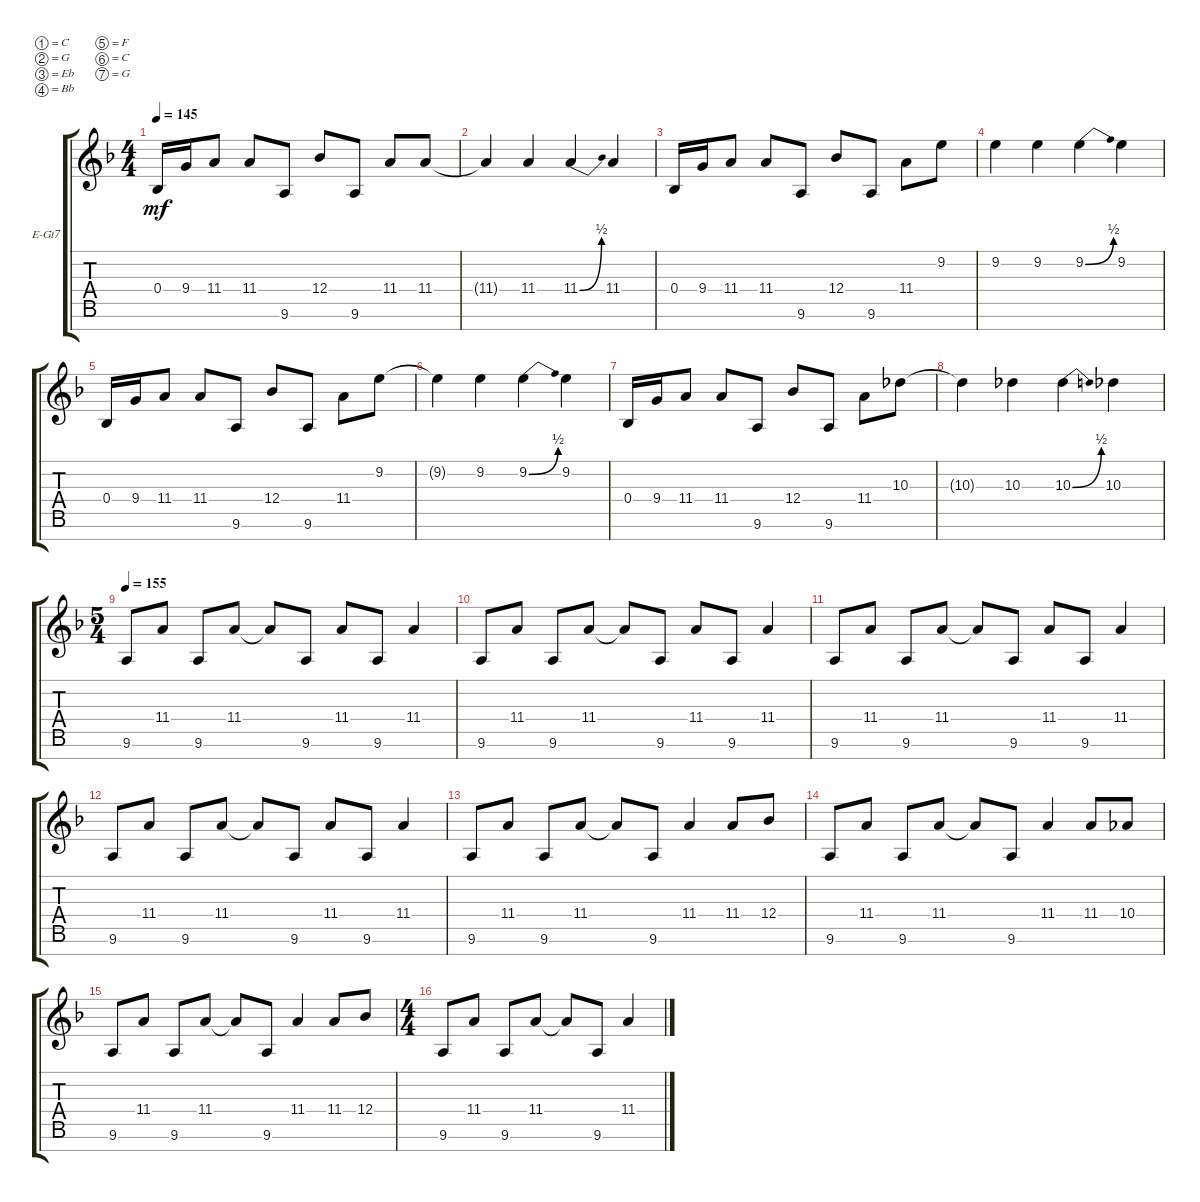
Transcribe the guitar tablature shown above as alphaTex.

\defaultSystemsLayout 4
\bracketExtendMode groupsimilarinstruments
\firstSystemTrackNameOrientation horizontal
\otherSystemsTrackNameOrientation horizontal
\track ("Electric Guitar I" "E-Gt7") {instrument distortionguitar}
\staff {score tabs}
\tuning (C4 G3 Eb3 Bb2 F2 C2 G1)
\ts (4 4)
\section ("" "")
\tempo 145
\clef g2
\ks f
0.4.16{dy mf} 9.4.16 11.4.8 11.4.8 9.6.8 12.4.8 9.6.8 11.4.8 11.4.8 |
11.4{t}.4 11.4.4 11.4{be (bend 0 0 16.2 2)}.4 11.4.4 |
0.4.16 9.4.16 11.4.8 11.4.8 9.6.8 12.4.8 9.6.8 11.4.8 9.2.8 |
9.2.4 9.2.4 9.2{be (bend 0 0 15 2)}.4 9.2.4 |
0.4.16 9.4.16 11.4.8 11.4.8 9.6.8 12.4.8 9.6.8 11.4.8 9.2.8 |
9.2{t}.4 9.2.4 9.2{be (bend 0 0 15 2)}.4 9.2.4 |
0.4.16 9.4.16 11.4.8 11.4.8 9.6.8 12.4.8 9.6.8 11.4.8 10.3.8 |
10.3{t}.4 10.3.4 10.3{be (bend 0 0 16.8 2)}.4 10.3.4 |
\ts (5 4)
\tempo 155
9.6.8 11.4.8 9.6.8 11.4.8 11.4{t}.8 9.6.8 11.4.8 9.6.8 11.4.4 |
9.6.8 11.4.8 9.6.8 11.4.8 11.4{t}.8 9.6.8 11.4.8 9.6.8 11.4.4 |
9.6.8 11.4.8 9.6.8 11.4.8 11.4{t}.8 9.6.8 11.4.8 9.6.8 11.4.4 |
9.6.8 11.4.8 9.6.8 11.4.8 11.4{t}.8 9.6.8 11.4.8 9.6.8 11.4.4 |
9.6.8 11.4.8 9.6.8 11.4.8 11.4{t}.8 9.6.8 11.4.4 11.4.8 12.4.8 |
9.6.8 11.4.8 9.6.8 11.4.8 11.4{t}.8 9.6.8 11.4.4 11.4.8 10.4.8 |
9.6.8 11.4.8 9.6.8 11.4.8 11.4{t}.8 9.6.8 11.4.4 11.4.8 12.4.8 |
\ts (4 4)
9.6.8 11.4.8 9.6.8 11.4.8 11.4{t}.8 9.6.8 11.4.4
